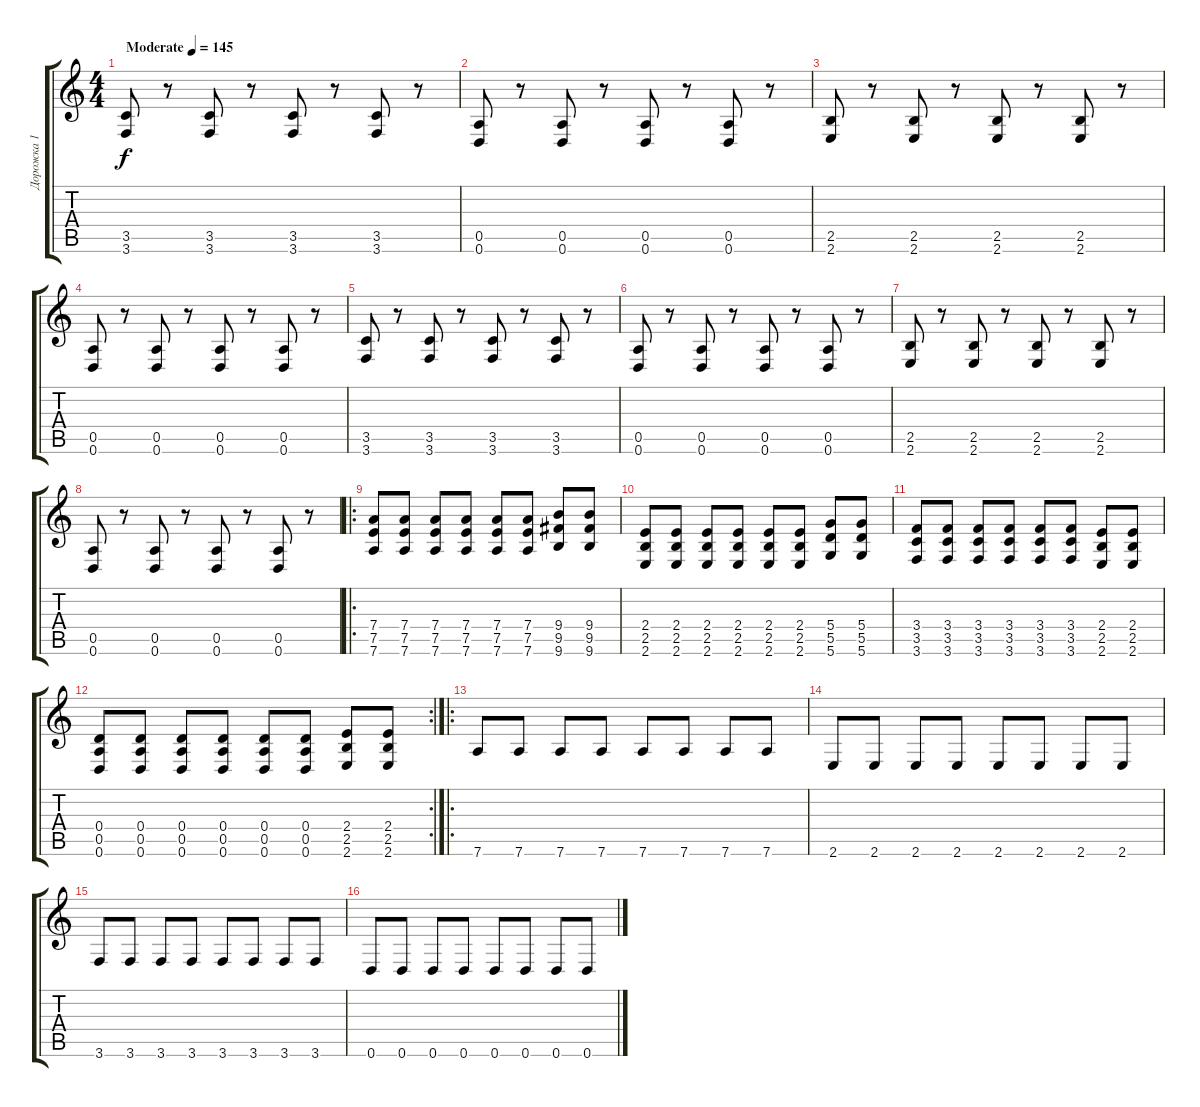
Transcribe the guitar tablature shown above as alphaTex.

\track ("Дорожка 1" "Дорожка 1") {solo instrument overdrivenguitar}
\staff {score tabs}
\tuning (E4 B3 G3 D3 A2 D2) {hide}
\ts (4 4)
\tempo (145 "Moderate")
\clef g2
\ks c
(3.5 3.6).8{dy f instrument overdrivenguitar} r.8 (3.5 3.6).8 r.8 (3.5 3.6).8 r.8 (3.5 3.6).8 r.8 |
(0.5 0.6).8 r.8 (0.5 0.6).8 r.8 (0.5 0.6).8 r.8 (0.5 0.6).8 r.8 |
(2.5 2.6).8 r.8 (2.5 2.6).8 r.8 (2.5 2.6).8 r.8 (2.5 2.6).8 r.8 |
(0.5 0.6).8 r.8 (0.5 0.6).8 r.8 (0.5 0.6).8 r.8 (0.5 0.6).8 r.8 |
(3.5 3.6).8 r.8 (3.5 3.6).8 r.8 (3.5 3.6).8 r.8 (3.5 3.6).8 r.8 |
(0.5 0.6).8 r.8 (0.5 0.6).8 r.8 (0.5 0.6).8 r.8 (0.5 0.6).8 r.8 |
(2.5 2.6).8 r.8 (2.5 2.6).8 r.8 (2.5 2.6).8 r.8 (2.5 2.6).8 r.8 |
(0.5 0.6).8 r.8 (0.5 0.6).8 r.8 (0.5 0.6).8 r.8 (0.5 0.6).8 r.8 |
\ro
(7.4 7.5 7.6).8 (7.4 7.5 7.6).8 (7.4 7.5 7.6).8 (7.4 7.5 7.6).8 (7.4 7.5 7.6).8 (7.4 7.5 7.6).8 (9.4 9.5 9.6).8 (9.4 9.5 9.6).8 |
(2.4 2.5 2.6).8 (2.4 2.5 2.6).8 (2.4 2.5 2.6).8 (2.4 2.5 2.6).8 (2.4 2.5 2.6).8 (2.4 2.5 2.6).8 (5.4 5.5 5.6).8 (5.4 5.5 5.6).8 |
(3.4 3.5 3.6).8 (3.4 3.5 3.6).8 (3.4 3.5 3.6).8 (3.4 3.5 3.6).8 (3.4 3.5 3.6).8 (3.4 3.5 3.6).8 (2.4 2.5 2.6).8 (2.4 2.5 2.6).8 |
\rc 2
(0.4 0.5 0.6).8 (0.4 0.5 0.6).8 (0.4 0.5 0.6).8 (0.4 0.5 0.6).8 (0.4 0.5 0.6).8 (0.4 0.5 0.6).8 (2.4 2.5 2.6).8 (2.4 2.5 2.6).8 |
\ro
7.6.8 7.6.8 7.6.8 7.6.8 7.6.8 7.6.8 7.6.8 7.6.8 |
2.6.8 2.6.8 2.6.8 2.6.8 2.6.8 2.6.8 2.6.8 2.6.8 |
3.6.8 3.6.8 3.6.8 3.6.8 3.6.8 3.6.8 3.6.8 3.6.8 |
0.6.8 0.6.8 0.6.8 0.6.8 0.6.8 0.6.8 0.6.8 0.6.8
